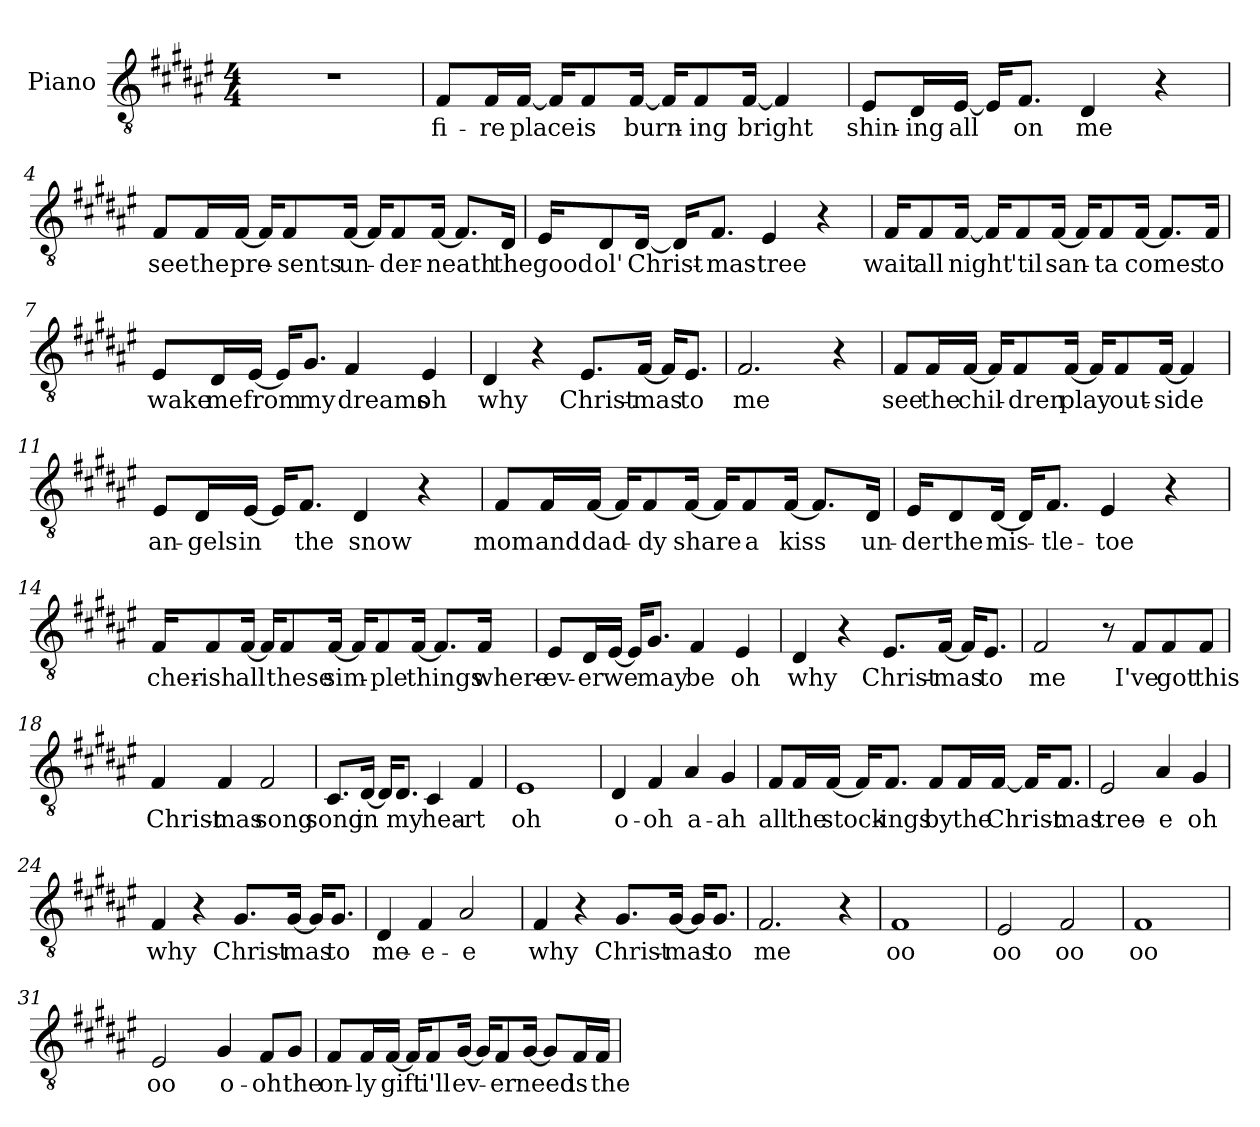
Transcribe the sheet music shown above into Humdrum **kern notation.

**kern	**text
*part1	*part1
*staff1	*staff1
*I"Piano	*
*I'Pno.	*
*clefGv2	*
*k[f#c#g#d#a#e#]	*
*M4/4	*
*MM80	*
=1	=1
1r	.
=2	=2
!	!LO:LY:b
8F#/L	fi-
!	!LO:LY:b
16F#/L	-re
!	!LO:LY:b
[16F#/JJ	place
16F#/KL]	.
!	!LO:LY:b
8F#/	is
!	!LO:LY:b
[16F#/Jk	burn-
16F#/KL]	.
!	!LO:LY:b
8F#/	-ing
!	!LO:LY:b
[16F#/Jk	bright
4F#/]	.
=3	=3
!	!LO:LY:b
8E#/L	shin-
!	!LO:LY:b
16D#/L	-ing
!	!LO:LY:b
[16E#/JJ	all
16E#/KL]	.
!	!LO:LY:b
8.F#/J	on
!	!LO:LY:b
4D#/	me
4r	.
!!LO:LB:g=z
=4	=4
!	!LO:LY:b
8F#/L	see
!	!LO:LY:b
16F#/L	the
!	!LO:LY:b
[16F#/JJ	pre-
16F#/KL]	.
!	!LO:LY:b
8F#/	-sents
!	!LO:LY:b
[16F#/Jk	un-
16F#/KL]	.
!	!LO:LY:b
8F#/	-der-
!	!LO:LY:b
[16F#/Jk	-neath
8.F#/L]	.
!	!LO:LY:b
16D#/Jk	the
=5	=5
!	!LO:LY:b
16E#/KL	good
!	!LO:LY:b
8D#/	ol'
!	!LO:LY:b
[16D#/Jk	Christ-
16D#/KL]	.
!	!LO:LY:b
8.F#/J	-mas
!	!LO:LY:b
4E#/	tree
4r	.
!!LO:LB:g=z
=6	=6
!	!LO:LY:b
16F#/KL	wait
!	!LO:LY:b
8F#/	all
!	!LO:LY:b
[16F#/Jk	night
16F#/KL]	.
!	!LO:LY:b
8F#/	'til
!	!LO:LY:b
[16F#/Jk	san-
16F#/KL]	.
!	!LO:LY:b
8F#/	-ta
!	!LO:LY:b
[16F#/Jk	comes
8.F#/L]	.
!	!LO:LY:b
16F#/Jk	to
=7	=7
!	!LO:LY:b
8E#/L	wake
!	!LO:LY:b
16D#/L	me
!	!LO:LY:b
[16E#/JJ	from
16E#/KL]	.
!	!LO:LY:b
8.G#/J	my
!	!LO:LY:b
4F#/	dreams
!	!LO:LY:b
4E#/	oh
!!LO:LB:g=z
=8	=8
!	!LO:LY:b
4D#/	why
4r	.
!	!LO:LY:b
8.E#/L	Christ-
!	!LO:LY:b
[16F#/Jk	-mas
16F#/KL]	.
!	!LO:LY:b
8.E#/J	to
=9	=9
!	!LO:LY:b
2.F#/	me
4r	.
=10	=10
!	!LO:LY:b
8F#/L	see
!	!LO:LY:b
16F#/L	the
!	!LO:LY:b
[16F#/JJ	chil-
16F#/KL]	.
!	!LO:LY:b
8F#/	-dren
!	!LO:LY:b
[16F#/Jk	play
16F#/KL]	.
!	!LO:LY:b
8F#/	out-
!	!LO:LY:b
[16F#/Jk	-side
4F#/]	.
!!LO:LB:g=z
=11	=11
!	!LO:LY:b
8E#/L	an-
!	!LO:LY:b
16D#/L	-gels
!	!LO:LY:b
[16E#/JJ	in
16E#/KL]	.
!	!LO:LY:b
8.F#/J	the
!	!LO:LY:b
4D#/	snow
4r	.
=12	=12
!	!LO:LY:b
8F#/L	mom
!	!LO:LY:b
16F#/L	and
!	!LO:LY:b
[16F#/JJ	dad-
16F#/KL]	.
!	!LO:LY:b
8F#/	-dy
!	!LO:LY:b
[16F#/Jk	share
16F#/KL]	.
!	!LO:LY:b
8F#/	a
!	!LO:LY:b
[16F#/Jk	kiss
8.F#/L]	.
!	!LO:LY:b
16D#/Jk	un-
=13	=13
!	!LO:LY:b
16E#/KL	-der
!	!LO:LY:b
8D#/	the
!	!LO:LY:b
[16D#/Jk	mis-
16D#/KL]	.
!	!LO:LY:b
8.F#/J	-tle-
!	!LO:LY:b
4E#/	-toe
4r	.
!!LO:LB:g=z
=14	=14
!	!LO:LY:b
16F#/KL	cher-
!	!LO:LY:b
8F#/	-ish
!	!LO:LY:b
[16F#/Jk	all
16F#/KL]	.
!	!LO:LY:b
8F#/	these
!	!LO:LY:b
[16F#/Jk	sim-
16F#/KL]	.
!	!LO:LY:b
8F#/	-ple
!	!LO:LY:b
[16F#/Jk	things
8.F#/L]	.
!	!LO:LY:b
16F#/Jk	where-
=15	=15
!	!LO:LY:b
8E#/L	-ev-
!	!LO:LY:b
16D#/L	-er
!	!LO:LY:b
[16E#/JJ	we
16E#/KL]	.
!	!LO:LY:b
8.G#/J	may
!	!LO:LY:b
4F#/	be
!	!LO:LY:b
4E#/	oh
!!LO:LB:g=z
=16	=16
!	!LO:LY:b
4D#/	why
4r	.
!	!LO:LY:b
8.E#/L	Christ-
!	!LO:LY:b
[16F#/Jk	-mas
16F#/KL]	.
!	!LO:LY:b
8.E#/J	to
=17	=17
!	!LO:LY:b
2F#/	me
8r	.
!	!LO:LY:b
8F#/L	I've
!	!LO:LY:b
8F#/	got
!	!LO:LY:b
8F#/J	this
=18	=18
!	!LO:LY:b
4F#/	Christ-
!	!LO:LY:b
4F#/	-mas
!	!LO:LY:b
2F#/	song
=19	=19
!	!LO:LY:b
8.C#/L	song
!	!LO:LY:b
[16D#/Jk	in
16D#/KL]	.
!	!LO:LY:b
8.D#/J	my
!	!LO:LY:b
4C#/	hea-
!	!LO:LY:b
4F#/	-rt
=20	=20
!	!LO:LY:b
1E#	oh
!!LO:LB:g=z
=21	=21
!	!LO:LY:b
4D#/	o-
!	!LO:LY:b
4F#/	-oh
!	!LO:LY:b
4A#/	a-
!	!LO:LY:b
4G#/	-ah
=22	=22
!	!LO:LY:b
8F#/L	all
!	!LO:LY:b
16F#/L	the
!	!LO:LY:b
[16F#/JJ	stock-
16F#/KL]	.
!	!LO:LY:b
8.F#/J	-ings
!	!LO:LY:b
8F#/L	by
!	!LO:LY:b
16F#/L	the
!	!LO:LY:b
[16F#/JJ	Christ-
16F#/KL]	.
!	!LO:LY:b
8.F#/J	-mas
=23	=23
!	!LO:LY:b
2E#/	tree-
!	!LO:LY:b
4A#/	-e
!	!LO:LY:b
4G#/	oh
=24	=24
!	!LO:LY:b
4F#/	why
4r	.
!	!LO:LY:b
8.G#/L	Christ-
!	!LO:LY:b
[16G#/Jk	-mas
16G#/KL]	.
!	!LO:LY:b
8.G#/J	to
!!LO:LB:g=z
=25	=25
!	!LO:LY:b
4D#/	me-
!	!LO:LY:b
4F#/	-e-
!	!LO:LY:b
2A#/	-e
=26	=26
!	!LO:LY:b
4F#/	why
4r	.
!	!LO:LY:b
8.G#/L	Christ-
!	!LO:LY:b
[16G#/Jk	-mas
16G#/KL]	.
!	!LO:LY:b
8.G#/J	to
=27	=27
!	!LO:LY:b
2.F#/	me
4r	.
=28	=28
!	!LO:LY:b
1F#	oo
=29	=29
!	!LO:LY:b
2E#/	oo
!	!LO:LY:b
2F#/	oo
=30	=30
!	!LO:LY:b
1F#	oo
=31	=31
!	!LO:LY:b
2E#/	oo
!	!LO:LY:b
4G#/	o-
!	!LO:LY:b
8F#/L	-oh
!	!LO:LY:b
8G#/J	the
!!LO:LB:g=z
=32	=32
!	!LO:LY:b
8F#/L	on-
!	!LO:LY:b
16F#/L	-ly
!	!LO:LY:b
[16F#/JJ	gift
16F#/KL]	.
!	!LO:LY:b
8F#/	i'll
!	!LO:LY:b
[16G#/Jk	ev-
16G#/KL]	.
!	!LO:LY:b
8F#/	-er
!	!LO:LY:b
[16G#/Jk	need
8G#/L]	.
!	!LO:LY:b
16F#/L	is
!	!LO:LY:b
16F#/JJ	the
=	=
*-	*-
